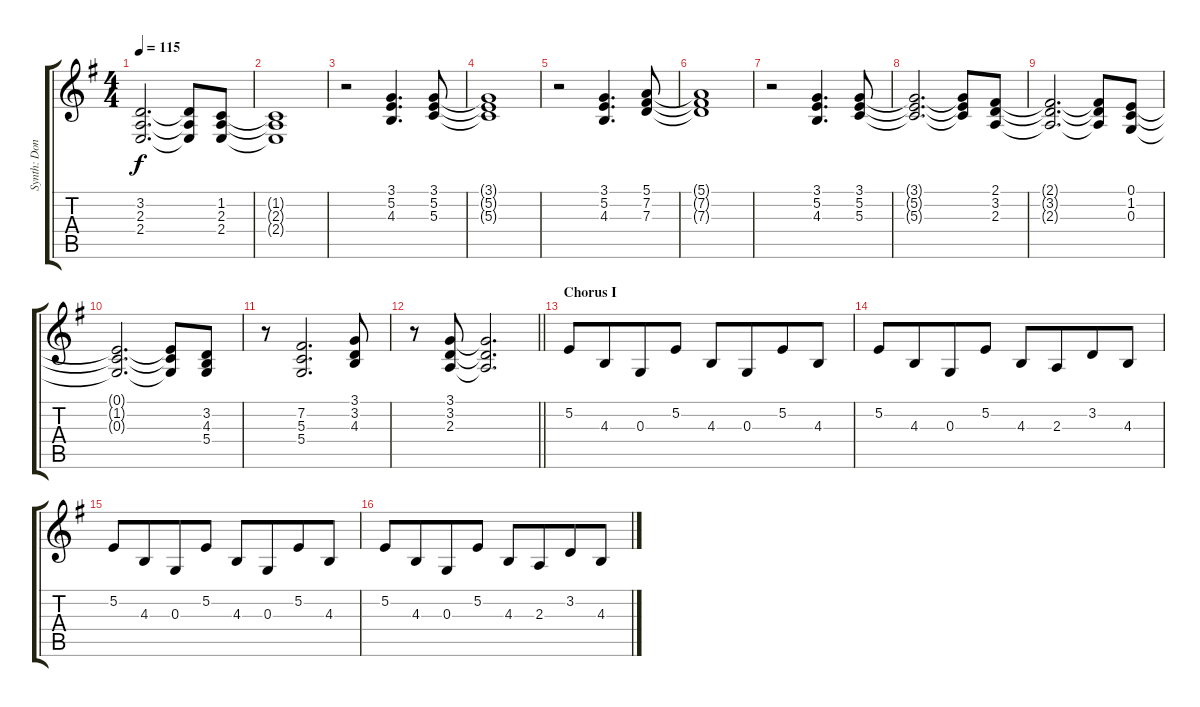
\track ("Synth: Don" "Synth: Don") {instrument synthstrings1}
\staff {score tabs}
\tuning (E4 B3 G3 D3 A2 E2) {hide}
\ts (4 4)
\tempo 115
\clef g2
\ks g
(3.2{t} 2.3{t} 2.4{t}).2{d dy f} (3.2{t} 2.3{t} 2.4{t}).8 (1.2 2.3 2.4).8 |
(1.2{t} 2.3{t} 2.4{t}).1 |
r.2 (3.1 5.2 4.3).4{d} (3.1 5.2 5.3).8 |
(3.1{t} 5.2{t} 5.3{t}).1 |
r.2 (3.1 5.2 4.3).4{d} (5.1 7.2 7.3).8 |
(5.1{t} 7.2{t} 7.3{t}).1 |
r.2 (3.1 5.2 4.3).4{d} (3.1 5.2 5.3).8 |
(3.1{t} 5.2{t} 5.3{t}).2{d} (3.1{t} 5.2{t} 5.3{t}).8 (2.1 3.2 2.3).8 |
(2.1{t} 3.2{t} 2.3{t}).2{d} (2.1{t} 3.2{t} 2.3{t}).8 (0.1 1.2 0.3).8 |
(0.1{t} 1.2{t} 0.3{t}).2{d} (0.1{t} 1.2{t} 0.3{t}).8 (3.2 4.3 5.4).8 |
r.8 (7.2 5.3 5.4).2{d} (3.1 3.2 4.3).8 |
\barLineRight lightlight
r.8 (3.1 3.2 2.3).8 (3.1{t} 3.2{t} 2.3{t}).2{d} |
\section ("" "Chorus I")
5.2.8{instrument electricgrandpiano} 4.3.8{beam merge} 0.3.8 5.2.8 4.3.8 0.3.8{beam merge} 5.2.8 4.3.8 |
5.2.8 4.3.8{beam merge} 0.3.8 5.2.8 4.3.8 2.3.8{beam merge} 3.2.8 4.3.8 |
5.2.8 4.3.8{beam merge} 0.3.8 5.2.8 4.3.8 0.3.8{beam merge} 5.2.8 4.3.8 |
5.2.8 4.3.8{beam merge} 0.3.8 5.2.8 4.3.8 2.3.8{beam merge} 3.2.8 4.3.8
